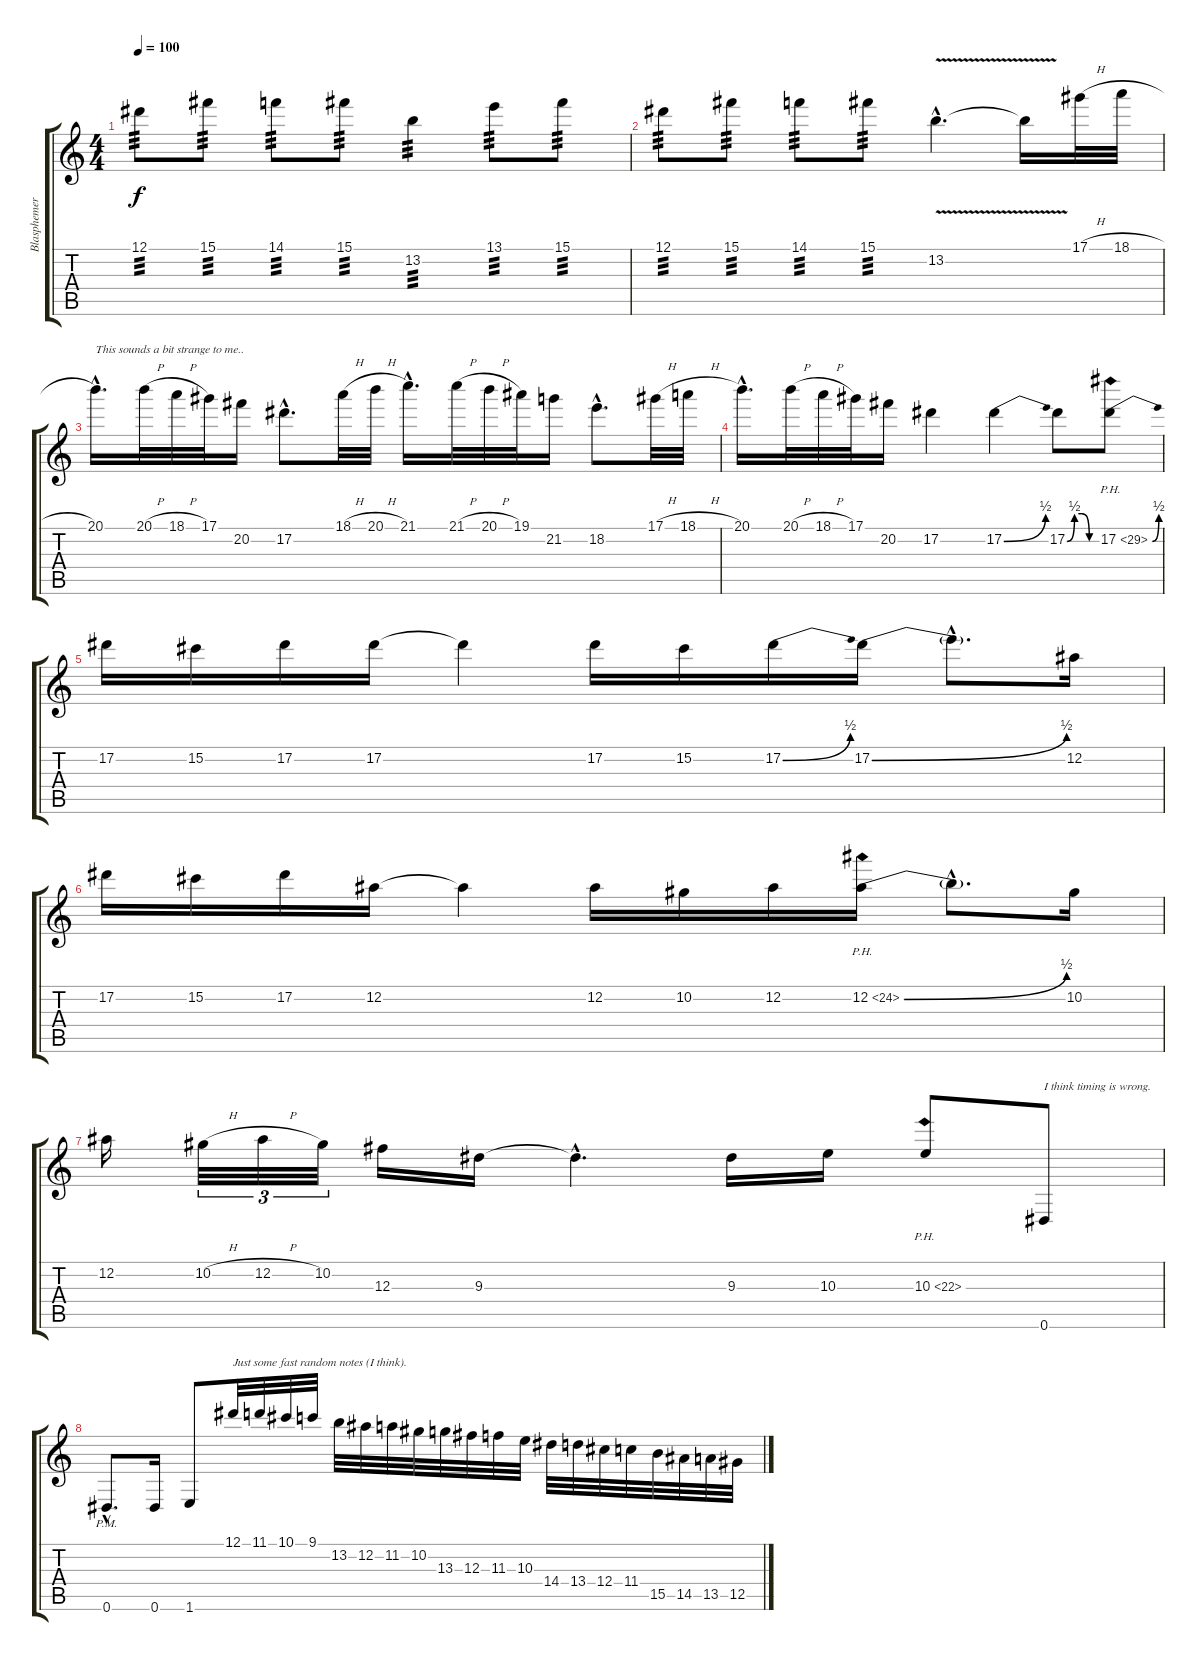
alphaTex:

\track ("Blasphemer" "Blasphemer") {instrument distortionguitar}
\staff {score tabs}
\tuning (Eb4 Bb3 Gb3 Db3 Ab2 Eb2) {hide}
\ts (4 4)
\tempo 100
\clef g2
\ks c
12.1.8{tp 3 dy f} 15.1.8{tp 3} 14.1.8{tp 3} 15.1.8{tp 3} 13.2.4{tp 3} 13.1.8{tp 3} 15.1.8{tp 3} |
12.1.8{tp 3} 15.1.8{tp 3} 14.1.8{tp 3} 15.1.8{tp 3} 13.2{v hac}.4{d} 13.2{t}.16 17.1{h}.32 18.1{h}.32 |
20.1{hac}.16{d txt "This sounds a bit strange to me.."} 20.1{h}.32 18.1{h}.32 17.1.32 20.2.16 17.2{hac}.8{d} 18.1{h}.32 20.1{h}.32 21.1{hac}.16{d} 21.1{h}.32 20.1{h}.32 19.1.32 21.2.16 18.2{hac}.8{d} 17.1{h}.32 18.1{h}.32 |
20.1{hac}.16{d} 20.1{h}.32 18.1{h}.32 17.1.32 20.2.16 17.2.4 17.2{be (bend 0 0 60 2)}.4 17.2{be (custom 0 0 15 2 30 2 45 0 60 0)}.8 17.2{be (bend 0 0 60 2) ph 12}.8 |
17.2.16 15.2.16 17.2.16 17.2.16 17.2{t}.4 17.2.16 15.2.16 17.2{be (bend 0 0 60 2)}.16 17.2{be (bend 0 0 60 2)}.16 17.2{hac t}.8{d} 12.2.16 |
17.2.16 15.2.16 17.2.16 12.2.16 12.2{t}.4 12.2.16 10.2.16 12.2.16 12.2{be (bend 0 0 60 2) ph 12}.16 12.2{hac t}.8{d} 10.2.16 |
12.2.16 10.2{h}.32{tu (3 2)} 12.2{h}.32{tu (3 2)} 10.2.32{tu (3 2)} 12.3.16 9.3.16 9.3{hac t}.4{d} 9.3.16 10.3.16 10.3{ph 12}.8 0.6.8{txt "I think timing is wrong."} |
0.6{hac pm}.8{d} 0.6.16 1.6.8 12.1.32{txt "Just some fast random notes (I think)."} 11.1.32 10.1.32 9.1.32 13.2.32 12.2.32 11.2.32 10.2.32 13.3.32 12.3.32 11.3.32 10.3.32 14.4.32 13.4.32 12.4.32 11.4.32 15.5.32 14.5.32 13.5.32 12.5.32
